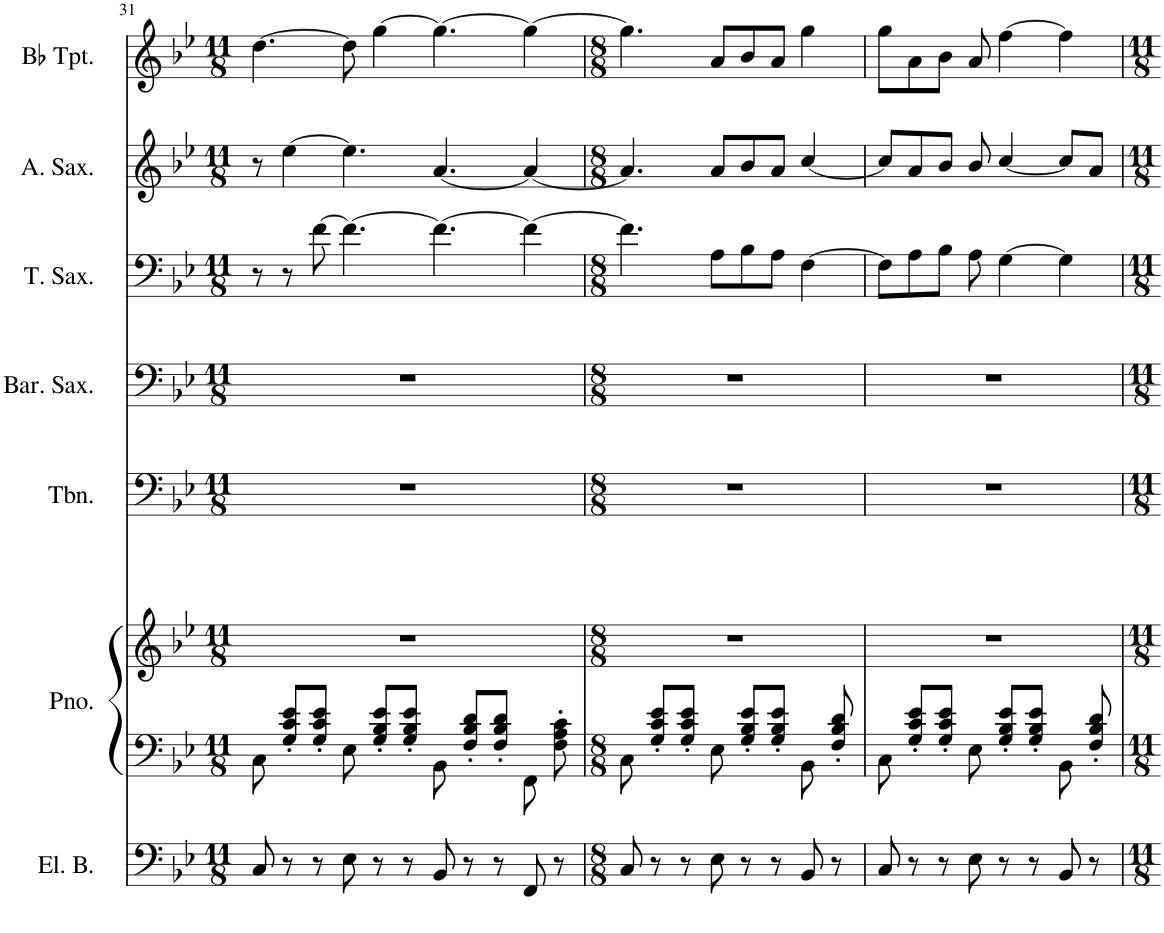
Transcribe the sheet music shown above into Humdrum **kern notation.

**kern	**kern	**kern	**kern	**kern	**kern	**kern	**kern
*part7	*part6	*part6	*part5	*part4	*part3	*part2	*part1
*staff8	*staff7	*staff6	*staff5	*staff4	*staff3	*staff2	*staff1
*I"Electric Bass	*I"Piano	*	*I"Trombone	*I"Baritone Saxophone	*I"Tenor Saxophone	*I"Alto Saxophone	*I"Bb Trumpet
*I'El. B.	*I'Pno.	*	*I'Tbn.	*I'Bar. Sax.	*I'T. Sax.	*I'A. Sax.	*I'Bb Tpt.
!!LO:PB:g=z
*clefF4	*clefF4	*clefG2	*clefF4	*clefF4	*clefF4	*clefG2	*clefG2
*Trd7c12	*	*	*	*Trd12c21	*Trd8c14	*Trd5c9	*Trd1c2
*k[b-e-]	*k[b-e-]	*k[b-e-]	*k[b-e-]	*k[b-e-]	*k[b-e-]	*k[b-e-]	*k[b-e-]
*M11/8	*M11/8	*M11/8	*M11/8	*M11/8	*M11/8	*M11/8	*M11/8
=31	=31	=31	=31	=31	=31	=31	=31
8C/	8C\	8%11r	8%11r	8%11r	8r	8r	[4.dd\
8r	8G/' 8c/' 8e-/'L	.	.	.	8r	[4ee-\	.
8r	8G/' 8c/' 8e-/'J	.	.	.	[8f\	.	.
8E-\	8E-\	.	.	.	4.f\_	4.ee-\]	8dd\]
8r	8G/' 8B-/' 8e-/'L	.	.	.	.	.	[4gg\
8r	8G/' 8B-/' 8e-/'J	.	.	.	.	.	.
8BB-/	8BB-\	.	.	.	4.f\_	[4.a/	4.gg\_
8r	8F/' 8B-/' 8d/'L	.	.	.	.	.	.
8r	8F/' 8B-/' 8d/'J	.	.	.	.	.	.
8FF/	8FF\	.	.	.	4f\_	4a/_	4gg\_
8r	8F\' 8A\' 8c\'	.	.	.	.	.	.
=32	=32	=32	=32	=32	=32	=32	=32
*M8/8	*M8/8	*M8/8	*M8/8	*M8/8	*M8/8	*M8/8	*M8/8
8C/	8C\	1r	1r	1r	4.f\]	4.a/]	4.gg\]
8r	8G/' 8c/' 8e-/'L	.	.	.	.	.	.
8r	8G/' 8c/' 8e-/'J	.	.	.	.	.	.
8E-\	8E-\	.	.	.	8A\L	8a/L	8a/L
8r	8G/' 8B-/' 8e-/'L	.	.	.	8B-\	8b-/	8b-/
8r	8G/' 8B-/' 8e-/'J	.	.	.	8A\J	8a/J	8a/J
8BB-/	8BB-\	.	.	.	[4F\	[4cc/	4gg\
8r	8F/' 8B-/' 8d/'	.	.	.	.	.	.
=33	=33	=33	=33	=33	=33	=33	=33
8C/	8C\	1r	1r	1r	8F\L]	8cc/L]	8gg\L
8r	8G/' 8c/' 8e-/'L	.	.	.	8A\	8a/	8a\
8r	8G/' 8c/' 8e-/'J	.	.	.	8B-\J	8b-/J	8b-\J
8E-\	8E-\	.	.	.	8A\	8b-/	8a/
8r	8G/' 8B-/' 8e-/'L	.	.	.	[4G\	[4cc/	[4ff\
8r	8G/' 8B-/' 8e-/'J	.	.	.	.	.	.
8BB-/	8BB-\	.	.	.	4G\]	8cc/L]	4ff\]
8r	8F/' 8B-/' 8d/'	.	.	.	.	8a/J	.
=	=	=	=	=	=	=	=
*-	*-	*-	*-	*-	*-	*-	*-
